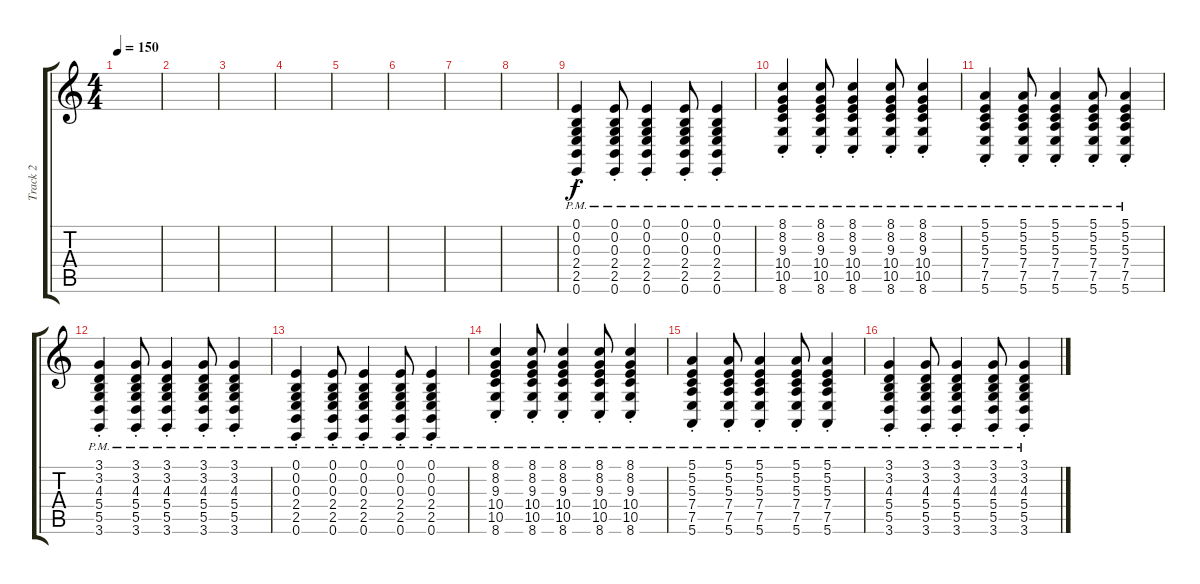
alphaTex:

\track ("Track 2" "Track 2") {instrument tangoaccordion}
\staff {score tabs}
\tuning (E4 B3 G3 D3 A2 E2) {hide}
\ts (4 4)
\tempo 150
\clef g2
\ks c
|
|
|
|
|
|
|
|
(0.1{pm st} 0.2{pm st} 0.3{pm st} 2.4{pm st} 2.5{pm st} 0.6{pm st}).4 (0.1{pm st} 0.2{pm st} 0.3{pm st} 2.4{pm st} 2.5{pm st} 0.6{pm st}).8 (0.1{pm st} 0.2{pm st} 0.3{pm st} 2.4{pm st} 2.5{pm st} 0.6{pm st}).4 (0.1{pm st} 0.2{pm st} 0.3{pm st} 2.4{pm st} 2.5{pm st} 0.6{pm st}).8 (0.1{pm st} 0.2{pm st} 0.3{pm st} 2.4{pm st} 2.5{pm st} 0.6{pm st}).4 |
(8.1{pm st} 8.2{pm st} 9.3{pm st} 10.4{pm st} 10.5{pm st} 8.6{pm st}).4 (8.1{pm st} 8.2{pm st} 9.3{pm st} 10.4{pm st} 10.5{pm st} 8.6{pm st}).8 (8.1{pm st} 8.2{pm st} 9.3{pm st} 10.4{pm st} 10.5{pm st} 8.6{pm st}).4 (8.1{pm st} 8.2{pm st} 9.3{pm st} 10.4{pm st} 10.5{pm st} 8.6{pm st}).8 (8.1{pm st} 8.2{pm st} 9.3{pm st} 10.4{pm st} 10.5{pm st} 8.6{pm st}).4 |
(5.1{pm st} 5.2{pm st} 5.3{pm st} 7.4{pm st} 7.5{pm st} 5.6{pm st}).4 (5.1{pm st} 5.2{pm st} 5.3{pm st} 7.4{pm st} 7.5{pm st} 5.6{pm st}).8 (5.1{pm st} 5.2{pm st} 5.3{pm st} 7.4{pm st} 7.5{pm st} 5.6{pm st}).4 (5.1{pm st} 5.2{pm st} 5.3{pm st} 7.4{pm st} 7.5{pm st} 5.6{pm st}).8 (5.1{pm st} 5.2{pm st} 5.3{pm st} 7.4{pm st} 7.5{pm st} 5.6{pm st}).4 |
(3.1{pm st} 3.2{pm st} 4.3{pm st} 5.4{pm st} 5.5{pm st} 3.6{pm st}).4 (3.1{pm st} 3.2{pm st} 4.3{pm st} 5.4{pm st} 5.5{pm st} 3.6{pm st}).8 (3.1{pm st} 3.2{pm st} 4.3{pm st} 5.4{pm st} 5.5{pm st} 3.6{pm st}).4 (3.1{pm st} 3.2{pm st} 4.3{pm st} 5.4{pm st} 5.5{pm st} 3.6{pm st}).8 (3.1{pm st} 3.2{pm st} 4.3{pm st} 5.4{pm st} 5.5{pm st} 3.6{pm st}).4 |
(0.1{pm st} 0.2{pm st} 0.3{pm st} 2.4{pm st} 2.5{pm st} 0.6{pm st}).4 (0.1{pm st} 0.2{pm st} 0.3{pm st} 2.4{pm st} 2.5{pm st} 0.6{pm st}).8 (0.1{pm st} 0.2{pm st} 0.3{pm st} 2.4{pm st} 2.5{pm st} 0.6{pm st}).4 (0.1{pm st} 0.2{pm st} 0.3{pm st} 2.4{pm st} 2.5{pm st} 0.6{pm st}).8 (0.1{pm st} 0.2{pm st} 0.3{pm st} 2.4{pm st} 2.5{pm st} 0.6{pm st}).4 |
(8.1{pm st} 8.2{pm st} 9.3{pm st} 10.4{pm st} 10.5{pm st} 8.6{pm st}).4 (8.1{pm st} 8.2{pm st} 9.3{pm st} 10.4{pm st} 10.5{pm st} 8.6{pm st}).8 (8.1{pm st} 8.2{pm st} 9.3{pm st} 10.4{pm st} 10.5{pm st} 8.6{pm st}).4 (8.1{pm st} 8.2{pm st} 9.3{pm st} 10.4{pm st} 10.5{pm st} 8.6{pm st}).8 (8.1{pm st} 8.2{pm st} 9.3{pm st} 10.4{pm st} 10.5{pm st} 8.6{pm st}).4 |
(5.1{pm st} 5.2{pm st} 5.3{pm st} 7.4{pm st} 7.5{pm st} 5.6{pm st}).4 (5.1{pm st} 5.2{pm st} 5.3{pm st} 7.4{pm st} 7.5{pm st} 5.6{pm st}).8 (5.1{pm st} 5.2{pm st} 5.3{pm st} 7.4{pm st} 7.5{pm st} 5.6{pm st}).4 (5.1{pm st} 5.2{pm st} 5.3{pm st} 7.4{pm st} 7.5{pm st} 5.6{pm st}).8 (5.1{pm st} 5.2{pm st} 5.3{pm st} 7.4{pm st} 7.5{pm st} 5.6{pm st}).4 |
(3.1{pm st} 3.2{pm st} 4.3{pm st} 5.4{pm st} 5.5{pm st} 3.6{pm st}).4 (3.1{pm st} 3.2{pm st} 4.3{pm st} 5.4{pm st} 5.5{pm st} 3.6{pm st}).8 (3.1{pm st} 3.2{pm st} 4.3{pm st} 5.4{pm st} 5.5{pm st} 3.6{pm st}).4 (3.1{pm st} 3.2{pm st} 4.3{pm st} 5.4{pm st} 5.5{pm st} 3.6{pm st}).8 (3.1{pm st} 3.2{pm st} 4.3{pm st} 5.4{pm st} 5.5{pm st} 3.6{pm st}).4
